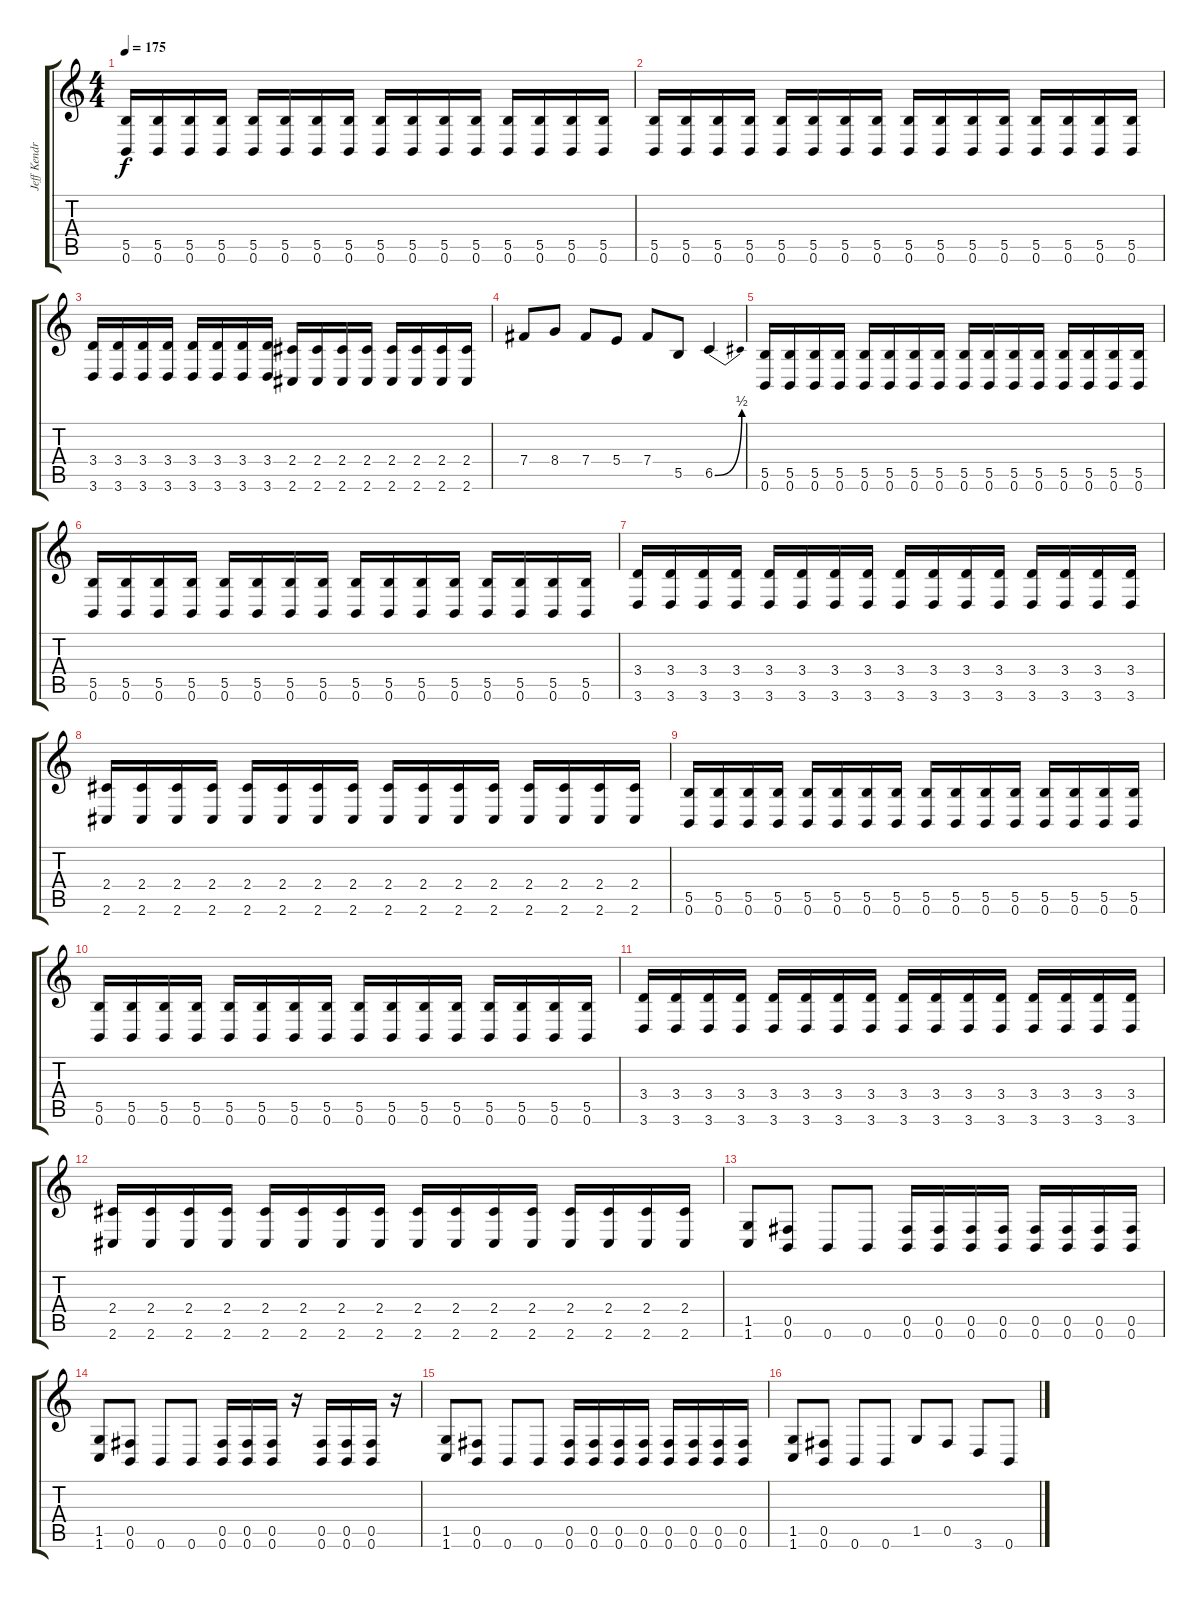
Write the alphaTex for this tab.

\track ("Jeff Kendrick (rhythm)" "Jeff Kendr") {instrument distortionguitar}
\staff {score tabs}
\tuning (Db4 Ab3 E3 B2 Gb2 B1) {hide}
\ts (4 4)
\tempo 175
\clef g2
\ks c
(5.5 0.6).16{dy f} (5.5 0.6).16 (5.5 0.6).16 (5.5 0.6).16 (5.5 0.6).16 (5.5 0.6).16 (5.5 0.6).16 (5.5 0.6).16 (5.5 0.6).16 (5.5 0.6).16 (5.5 0.6).16 (5.5 0.6).16 (5.5 0.6).16 (5.5 0.6).16 (5.5 0.6).16 (5.5 0.6).16 |
(5.5 0.6).16 (5.5 0.6).16 (5.5 0.6).16 (5.5 0.6).16 (5.5 0.6).16 (5.5 0.6).16 (5.5 0.6).16 (5.5 0.6).16 (5.5 0.6).16 (5.5 0.6).16 (5.5 0.6).16 (5.5 0.6).16 (5.5 0.6).16 (5.5 0.6).16 (5.5 0.6).16 (5.5 0.6).16 |
(3.4 3.6).16 (3.4 3.6).16 (3.4 3.6).16 (3.4 3.6).16 (3.4 3.6).16 (3.4 3.6).16 (3.4 3.6).16 (3.4 3.6).16 (2.4 2.6).16 (2.4 2.6).16 (2.4 2.6).16 (2.4 2.6).16 (2.4 2.6).16 (2.4 2.6).16 (2.4 2.6).16 (2.4 2.6).16 |
7.4.8 8.4.8 7.4.8 5.4.8 7.4.8 5.5.8 6.5{be (bend 0 0 60 2)}.4 |
(5.5 0.6).16 (5.5 0.6).16 (5.5 0.6).16 (5.5 0.6).16 (5.5 0.6).16 (5.5 0.6).16 (5.5 0.6).16 (5.5 0.6).16 (5.5 0.6).16 (5.5 0.6).16 (5.5 0.6).16 (5.5 0.6).16 (5.5 0.6).16 (5.5 0.6).16 (5.5 0.6).16 (5.5 0.6).16 |
(5.5 0.6).16 (5.5 0.6).16 (5.5 0.6).16 (5.5 0.6).16 (5.5 0.6).16 (5.5 0.6).16 (5.5 0.6).16 (5.5 0.6).16 (5.5 0.6).16 (5.5 0.6).16 (5.5 0.6).16 (5.5 0.6).16 (5.5 0.6).16 (5.5 0.6).16 (5.5 0.6).16 (5.5 0.6).16 |
(3.4 3.6).16 (3.4 3.6).16 (3.4 3.6).16 (3.4 3.6).16 (3.4 3.6).16 (3.4 3.6).16 (3.4 3.6).16 (3.4 3.6).16 (3.4 3.6).16 (3.4 3.6).16 (3.4 3.6).16 (3.4 3.6).16 (3.4 3.6).16 (3.4 3.6).16 (3.4 3.6).16 (3.4 3.6).16 |
(2.4 2.6).16 (2.4 2.6).16 (2.4 2.6).16 (2.4 2.6).16 (2.4 2.6).16 (2.4 2.6).16 (2.4 2.6).16 (2.4 2.6).16 (2.4 2.6).16 (2.4 2.6).16 (2.4 2.6).16 (2.4 2.6).16 (2.4 2.6).16 (2.4 2.6).16 (2.4 2.6).16 (2.4 2.6).16 |
(5.5 0.6).16 (5.5 0.6).16 (5.5 0.6).16 (5.5 0.6).16 (5.5 0.6).16 (5.5 0.6).16 (5.5 0.6).16 (5.5 0.6).16 (5.5 0.6).16 (5.5 0.6).16 (5.5 0.6).16 (5.5 0.6).16 (5.5 0.6).16 (5.5 0.6).16 (5.5 0.6).16 (5.5 0.6).16 |
(5.5 0.6).16 (5.5 0.6).16 (5.5 0.6).16 (5.5 0.6).16 (5.5 0.6).16 (5.5 0.6).16 (5.5 0.6).16 (5.5 0.6).16 (5.5 0.6).16 (5.5 0.6).16 (5.5 0.6).16 (5.5 0.6).16 (5.5 0.6).16 (5.5 0.6).16 (5.5 0.6).16 (5.5 0.6).16 |
(3.4 3.6).16 (3.4 3.6).16 (3.4 3.6).16 (3.4 3.6).16 (3.4 3.6).16 (3.4 3.6).16 (3.4 3.6).16 (3.4 3.6).16 (3.4 3.6).16 (3.4 3.6).16 (3.4 3.6).16 (3.4 3.6).16 (3.4 3.6).16 (3.4 3.6).16 (3.4 3.6).16 (3.4 3.6).16 |
(2.4 2.6).16 (2.4 2.6).16 (2.4 2.6).16 (2.4 2.6).16 (2.4 2.6).16 (2.4 2.6).16 (2.4 2.6).16 (2.4 2.6).16 (2.4 2.6).16 (2.4 2.6).16 (2.4 2.6).16 (2.4 2.6).16 (2.4 2.6).16 (2.4 2.6).16 (2.4 2.6).16 (2.4 2.6).16 |
(1.5 1.6).8 (0.5 0.6).8 0.6.8 0.6.8 (0.5 0.6).16 (0.5 0.6).16 (0.5 0.6).16 (0.5 0.6).16 (0.5 0.6).16 (0.5 0.6).16 (0.5 0.6).16 (0.5 0.6).16 |
(1.5 1.6).8 (0.5 0.6).8 0.6.8 0.6.8 (0.5 0.6).16 (0.5 0.6).16 (0.5 0.6).16 r.16 (0.5 0.6).16 (0.5 0.6).16 (0.5 0.6).16 r.16 |
(1.5 1.6).8 (0.5 0.6).8 0.6.8 0.6.8 (0.5 0.6).16 (0.5 0.6).16 (0.5 0.6).16 (0.5 0.6).16 (0.5 0.6).16 (0.5 0.6).16 (0.5 0.6).16 (0.5 0.6).16 |
(1.5 1.6).8 (0.5 0.6).8 0.6.8 0.6.8 1.5.8 0.5.8 3.6.8 0.6.8
